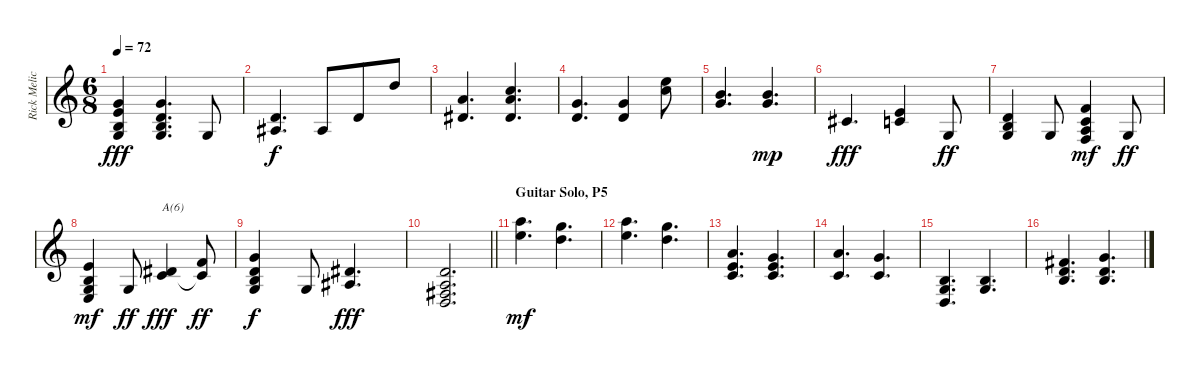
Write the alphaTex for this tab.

\track ("Rick Melick right" "Rick Melic") {instrument electricpiano2}
\staff {score}
\tuning (Ab4 Eb4 Bb3 Gb3 Db3 Ab2 Eb2) {hide}
\ts (6 8)
\tempo 72
\clef g2
\ks c
(9.3 10.4 10.5 11.6).4{dy fff} (9.3 8.4 10.5 11.6).4{d} 6.5.8 |
(4.3 4.4).4{d dy f} 0.3.8 4.3.8 6.1.8 |
(1.1 0.2).4{d} (4.1 6.2 5.3).4{d} |
(4.2 4.3).4{d volume 16} (4.2 4.3).4 (8.1 9.2).8 |
(8.2 9.3).4{d} (8.2 9.3).4{d dy mp} |
7.4.4{d dy fff} (6.3 6.4).4 6.5.8{dy ff} |
(4.3 5.4 6.5).4 6.5.8 (2.2 2.3 3.4 4.5).4{dy mf} 1.4.8{dy ff} |
(1.2 1.3 1.4 3.5).4{dy mf} 1.4.8{dy ff} (0.2 2.3).4{txt "A(6)" dy fff} (2.2 2.3{t}).8{dy ff} |
(4.2 4.3 5.4 6.5).4{dy f} 6.5.8 (0.2 0.3).4{d dy fff} |
\barLineRight lightlight
(4.3 3.4 5.5 6.6).2{d} |
\section ("" "Guitar Solo, P5")
(13.1 13.2).4{d dy mf volume 9} (11.1 11.2).4{d} |
(13.1 13.2).4{d} (11.1 11.2).4{d} |
(11.3 10.4 11.5).4{d} (9.3 10.4 11.5).4{d} |
(11.3 11.5).4{d} (9.3 11.5).4{d} |
(10.5 11.6 11.7).4{d} (10.5 11.6).4{d} |
(8.3 8.4 10.5).4{d} (9.3 8.4 10.5).4{d}
